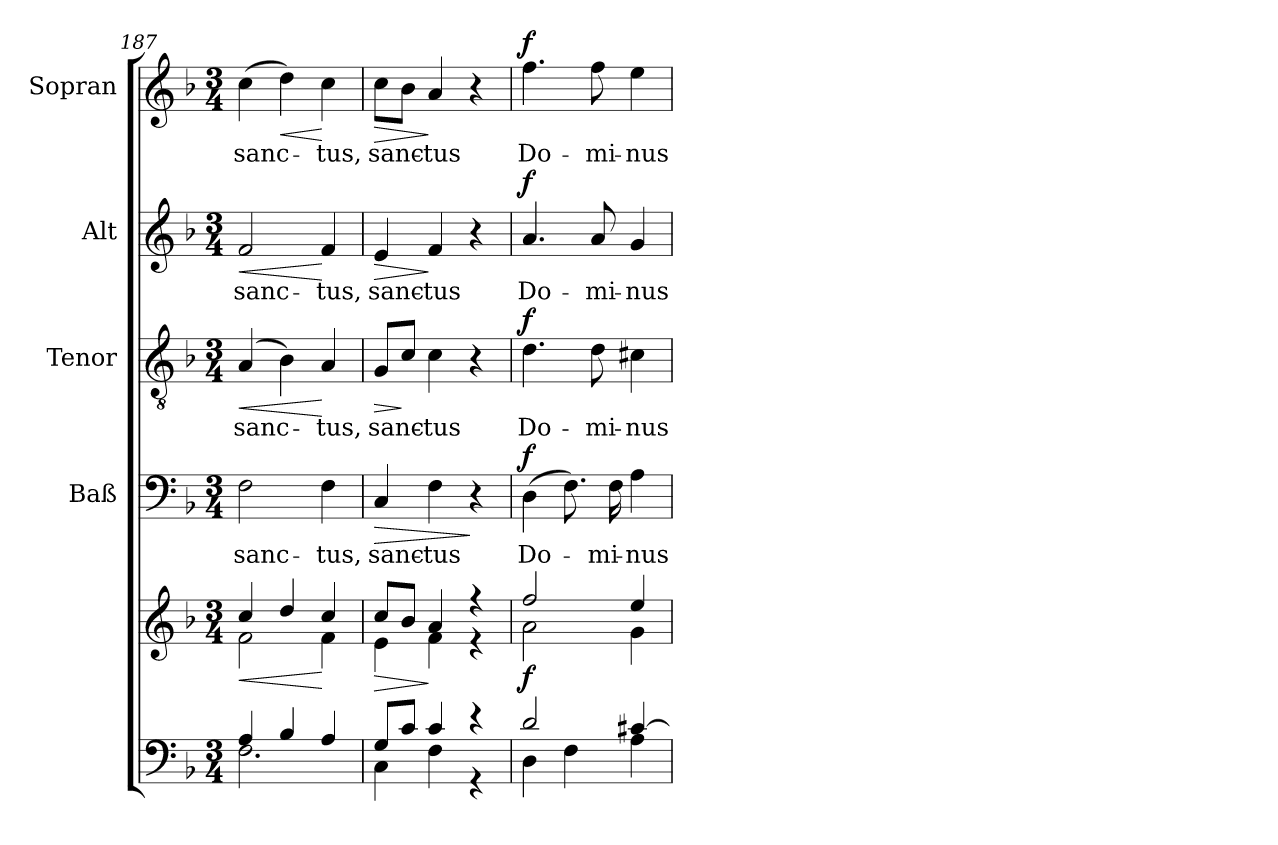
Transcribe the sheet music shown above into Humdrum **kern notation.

**kern	**kern	**dynam	**kern	**text	**dynam	**kern	**text	**dynam	**kern	**text	**dynam	**kern	**text	**dynam
*part5	*part5	*part5	*part4	*part4	*part4	*part3	*part3	*part3	*part2	*part2	*part2	*part1	*part1	*part1
*staff6	*staff5	*staff5/6	*staff4	*staff4	*staff4	*staff3	*staff3	*staff3	*staff2	*staff2	*staff2	*staff1	*staff1	*staff1
*	*	*	*I"Baß	*	*	*I"Tenor	*	*	*I"Alt	*	*	*I"Sopran	*	*
*	*	*	*I'Baß	*	*	*I'Ten	*	*	*I'Alt	*	*	*I'Sop	*	*
*clefF4	*clefG2	*	*clefF4	*	*	*clefGv2	*	*	*clefG2	*	*	*clefG2	*	*
*k[b-]	*k[b-]	*	*k[b-]	*	*	*k[b-]	*	*	*k[b-]	*	*	*k[b-]	*	*
*F:	*F:	*	*F:	*	*	*F:	*	*	*F:	*	*	*F:	*	*
*M3/4	*M3/4	*	*M3/4	*	*	*M3/4	*	*	*M3/4	*	*	*M3/4	*	*
=187	=187	=187	=187	=187	=187	=187	=187	=187	=187	=187	=187	=187	=187	=187
*^	*	*	*	*	*	*	*	*	*	*	*	*	*	*
!	!	!	!LO:HP:b	!	!LO:LY:b	!	!	!LO:LY:b	!LO:HP:b	!	!LO:LY:b	!LO:HP:b	!	!LO:LY:b	!
*	*	*^	*	*	*	*	*	*	*	*	*	*	*	*	*
4A/	2.F\	4cc/	2f\	<	2F\	sanc-	.	(4A/	sanc-	<	2f/	sanc-	<	(>4cc\	sanc-	.
!	!	!	!	!	!	!	!	!	!	!	!	!	!	!	!	!LO:HP:b
4B-/	.	4dd/	.	.	.	.	.	4B-\)	.	.	.	.	.	4dd\)	.	<
!	!	!	!	!	!	!LO:LY:b	!	!	!LO:LY:b	!	!	!LO:LY:b	!	!	!LO:LY:b	!
4A/	.	4cc/	4f\	[	4F\	-tus,	.	4A/	-tus,	[	4f/	-tus,	[	4cc\	-tus,	[
=188	=188	=188	=188	=188	=188	=188	=188	=188	=188	=188	=188	=188	=188	=188	=188	=188
!	!	!	!	!LO:HP:b	!	!LO:LY:b	!LO:HP:b	!	!LO:LY:b	!LO:HP:b	!	!LO:LY:b	!LO:HP:b	!	!LO:LY:b	!LO:HP:b
8G/L	4C\	8cc/L	4e\	>	4C/	sanc-	>	8G/L	sanc-	>	4e/	sanc-	>	8cc\L	sanc-	>
8c/J	.	8b-/J	.	.	.	.	.	8c/J	.	]	.	.	.	8b-\J	.	.
!	!	!	!	!	!	!LO:LY:b	!	!	!LO:LY:b	!	!	!LO:LY:b	!	!	!LO:LY:b	!
4c/	4F\	4a/	4f\	]	4F\	-tus	.	4c\	-tus	.	4f/	-tus	]	4a/	-tus	]
4r	4r	4r	4r	.	4r	.	]	4r	.	.	4r	.	.	4r	.	.
=189	=189	=189	=189	=189	=189	=189	=189	=189	=189	=189	=189	=189	=189	=189	=189	=189
!	!	!	!	!LO:DY:b	!	!LO:LY:b	!LO:DY:a	!	!LO:LY:b	!LO:DY:a	!	!LO:LY:b	!LO:DY:a	!	!LO:LY:b	!LO:DY:a
2d/	4D\	2ff/	2a\	f	(>4D\	Do-	f	4.d\	Do-	f	4.a/	Do-	f	4.ff\	Do-	f
.	4F\	.	.	.	8.F\)	.	.	.	.	.	.	.	.	.	.	.
!	!	!	!	!	!	!	!	!	!LO:LY:b	!	!	!LO:LY:b	!	!	!LO:LY:b	!
.	.	.	.	.	.	.	.	8d\	-mi-	.	8a/	-mi-	.	8ff\	-mi-	.
!	!	!	!	!	!	!LO:LY:b	!	!	!	!	!	!	!	!	!	!
.	.	.	.	.	16F\	-mi-	.	.	.	.	.	.	.	.	.	.
!	!	!	!	!	!	!LO:LY:b	!	!	!LO:LY:b	!	!	!LO:LY:b	!	!	!LO:LY:b	!
[>4c#X/	4A\	4ee/	4g\	.	4A\	-nus	.	4c#X\	-nus	.	4g/	-nus	.	4ee\	-nus	.
*v	*v	*	*	*	*	*	*	*	*	*	*	*	*	*	*	*
*	*v	*v	*	*	*	*	*	*	*	*	*	*	*	*	*
=	=	=	=	=	=	=	=	=	=	=	=	=	=	=
*-	*-	*-	*-	*-	*-	*-	*-	*-	*-	*-	*-	*-	*-	*-
